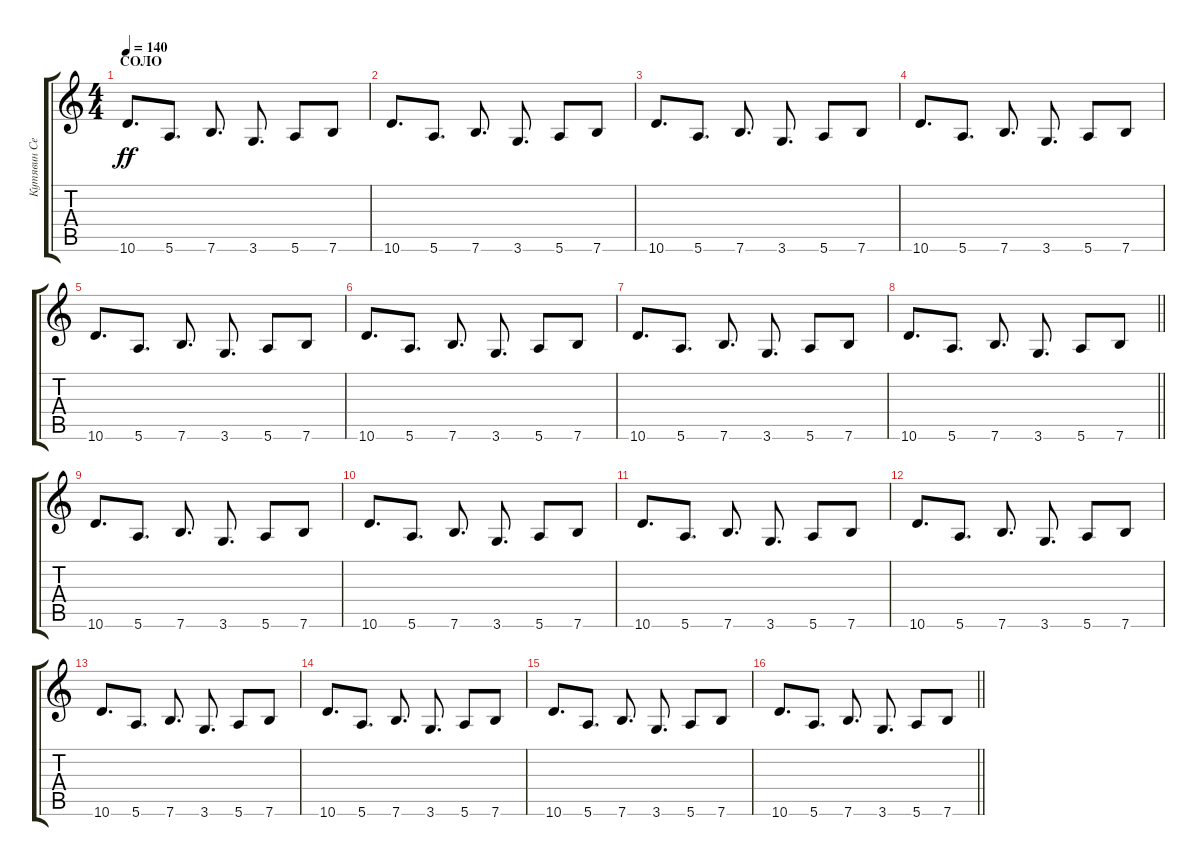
\track ("Кутявин Сергей" "Кутявин Се") {instrument distortionguitar}
\staff {score tabs}
\tuning (E4 B3 G3 D3 A2 E2) {hide}
\ts (4 4)
\section ("" "СОЛО")
\tempo 140
\clef g2
\ks c
10.6.8{d dy ff} 5.6.8{d} 7.6.8{d} 3.6.8{d} 5.6.8 7.6.8 |
10.6.8{d} 5.6.8{d} 7.6.8{d} 3.6.8{d} 5.6.8 7.6.8 |
10.6.8{d} 5.6.8{d} 7.6.8{d} 3.6.8{d} 5.6.8 7.6.8 |
10.6.8{d} 5.6.8{d} 7.6.8{d} 3.6.8{d} 5.6.8 7.6.8 |
10.6.8{d} 5.6.8{d} 7.6.8{d} 3.6.8{d} 5.6.8 7.6.8 |
10.6.8{d} 5.6.8{d} 7.6.8{d} 3.6.8{d} 5.6.8 7.6.8 |
10.6.8{d} 5.6.8{d} 7.6.8{d} 3.6.8{d} 5.6.8 7.6.8 |
\barLineRight lightlight
10.6.8{d} 5.6.8{d} 7.6.8{d} 3.6.8{d} 5.6.8 7.6.8 |
10.6.8{d} 5.6.8{d} 7.6.8{d} 3.6.8{d} 5.6.8 7.6.8 |
10.6.8{d} 5.6.8{d} 7.6.8{d} 3.6.8{d} 5.6.8 7.6.8 |
10.6.8{d} 5.6.8{d} 7.6.8{d} 3.6.8{d} 5.6.8 7.6.8 |
10.6.8{d} 5.6.8{d} 7.6.8{d} 3.6.8{d} 5.6.8 7.6.8 |
10.6.8{d} 5.6.8{d} 7.6.8{d} 3.6.8{d} 5.6.8 7.6.8 |
10.6.8{d} 5.6.8{d} 7.6.8{d} 3.6.8{d} 5.6.8 7.6.8 |
10.6.8{d} 5.6.8{d} 7.6.8{d} 3.6.8{d} 5.6.8 7.6.8 |
\barLineRight lightlight
10.6.8{d} 5.6.8{d} 7.6.8{d} 3.6.8{d} 5.6.8 7.6.8
